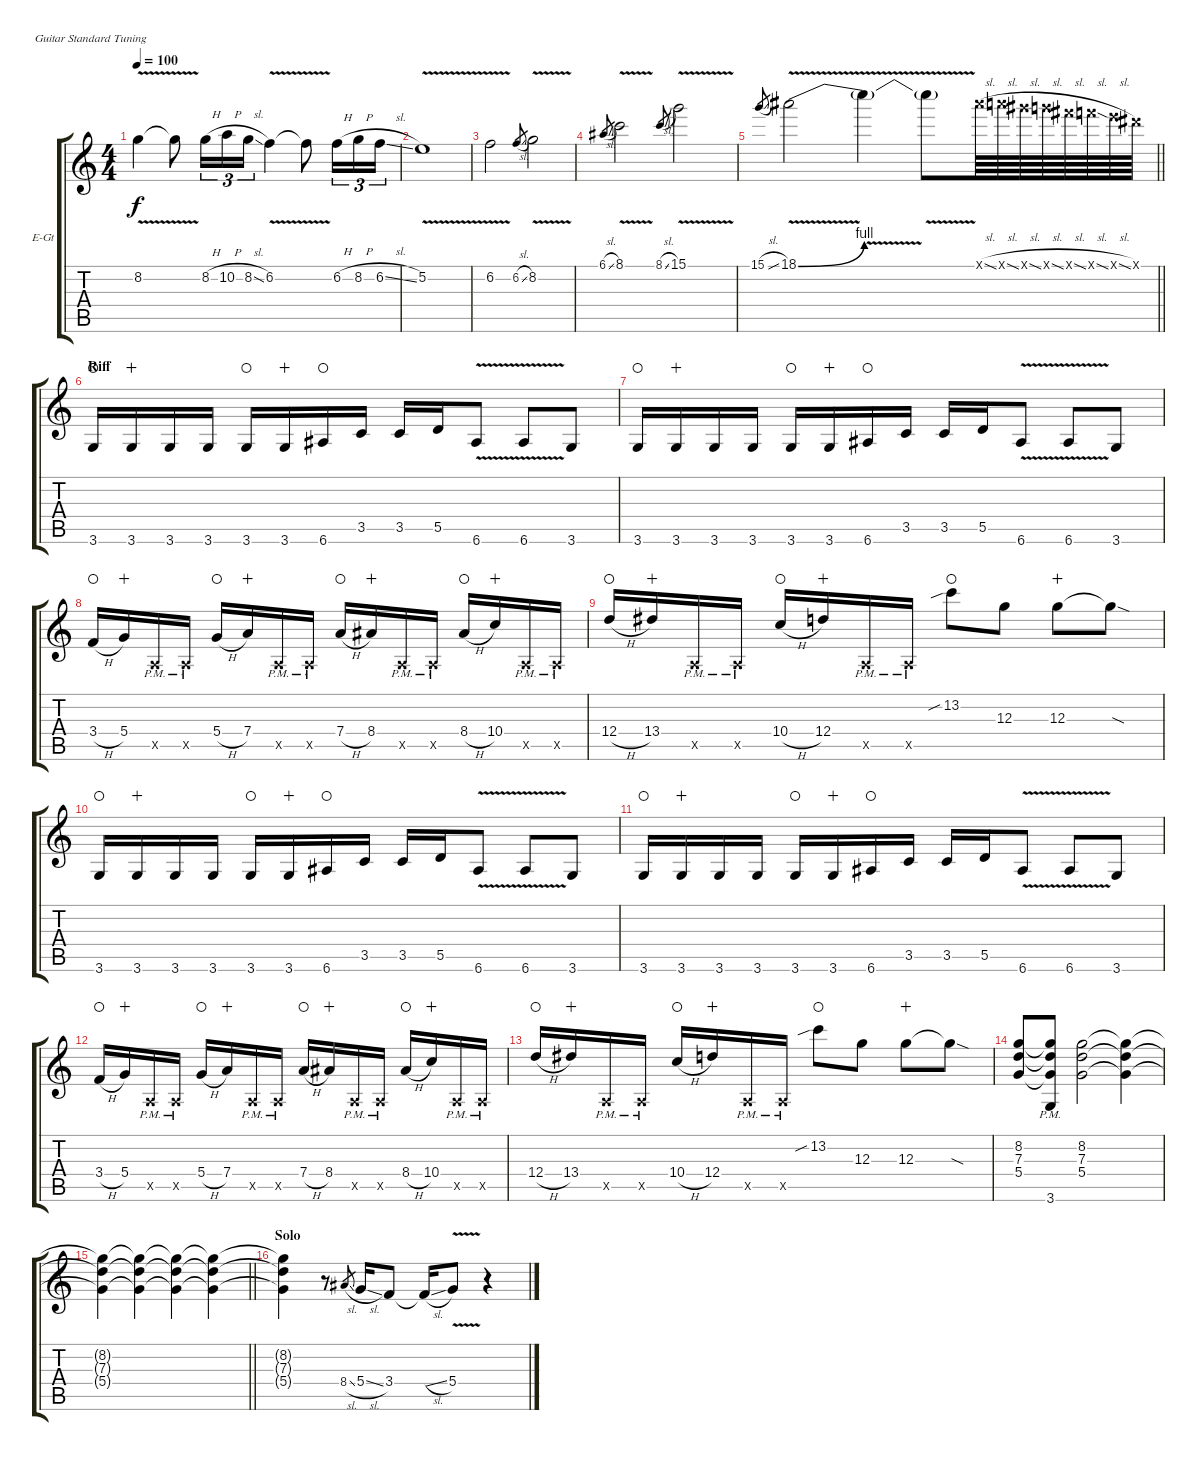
\bracketExtendMode groupsimilarinstruments
\firstSystemTrackNameOrientation horizontal
\otherSystemsTrackNameOrientation horizontal
\track ("Lead" "E-Gt") {instrument overdrivenguitar}
\staff {score tabs}
\tuning (E4 B3 G3 D3 A2 E2)
\ts (4 4)
\tempo 100
\clef g2
\ks c
8.2{v}.4{dy f} 8.2{v t}.8 8.2{h}.16{tu (3 2)} 10.2{h}.16{tu (3 2)} 8.2{sl}.16{tu (3 2)} 6.2{v}.4 6.2{v t}.8 6.2{h}.16{tu (3 2)} 8.2{h}.16{tu (3 2)} 6.2{sl}.16{tu (3 2)} |
5.2{v}.1 |
6.2{v}.2 6.2{sl}.8{gr} 8.2{v}.2 |
6.1{sl}.8{gr} 8.1{v}.2 8.1{sl}.8{gr} 15.1{v}.2 |
\barLineRight lightlight
15.1{sl}.8{gr} 18.1{be (bend 0 0 1.2 4) v}.2 18.1{v t}.4 18.1{v t}.8 18.1{sl x}.64 17.1{sl x}.64 16.1{sl x}.64 15.1{sl x}.64 14.1{sl x}.64 13.1{sl x}.64 12.1{sl x}.64 11.1{x}.64 |
\section ("" "Riff")
3.6.16{waho} 3.6.16{wahc} 3.6.16 3.6.16 3.6.16{waho} 3.6.16{wahc} 6.6.16{waho} 3.5.16 3.5.16 5.5.16 6.6{v}.8 6.6{v}.8 3.6.8 |
3.6.16{waho} 3.6.16{wahc} 3.6.16 3.6.16 3.6.16{waho} 3.6.16{wahc} 6.6.16{waho} 3.5.16 3.5.16 5.5.16 6.6{v}.8 6.6{v}.8 3.6.8 |
3.4{h}.16{waho} 5.4.16{wahc} 0.5{pm x}.16 0.5{pm x}.16 5.4{h}.16{waho} 7.4.16{wahc} 0.5{pm x}.16 0.5{pm x}.16 7.4{h}.16{waho} 8.4.16{wahc} 0.5{pm x}.16 0.5{pm x}.16 8.4{h}.16{waho} 10.4.16{wahc} 0.5{pm x}.16 0.5{pm x}.16 |
12.4{h}.16{waho} 13.4.16{wahc} 0.5{pm x}.16 0.5{pm x}.16 10.4{h}.16{waho} 12.4.16{wahc} 0.5{pm x}.16 0.5{pm x}.16 13.2{sib}.8{waho} 12.3.8 12.3.8{wahc} 12.3{sod t}.8 |
3.6.16{waho} 3.6.16{wahc} 3.6.16 3.6.16 3.6.16{waho} 3.6.16{wahc} 6.6.16{waho} 3.5.16 3.5.16 5.5.16 6.6{v}.8 6.6{v}.8 3.6.8 |
3.6.16{waho} 3.6.16{wahc} 3.6.16 3.6.16 3.6.16{waho} 3.6.16{wahc} 6.6.16{waho} 3.5.16 3.5.16 5.5.16 6.6{v}.8 6.6{v}.8 3.6.8 |
3.4{h}.16{waho} 5.4.16{wahc} 0.5{pm x}.16 0.5{pm x}.16 5.4{h}.16{waho} 7.4.16{wahc} 0.5{pm x}.16 0.5{pm x}.16 7.4{h}.16{waho} 8.4.16{wahc} 0.5{pm x}.16 0.5{pm x}.16 8.4{h}.16{waho} 10.4.16{wahc} 0.5{pm x}.16 0.5{pm x}.16 |
12.4{h}.16{waho} 13.4.16{wahc} 0.5{pm x}.16 0.5{pm x}.16 10.4{h}.16{waho} 12.4.16{wahc} 0.5{pm x}.16 0.5{pm x}.16 13.2{sib}.8{waho} 12.3.8 12.3.8{wahc} 12.3{sod t}.8 |
(5.4 7.3 8.2).8 (3.6{pm} 5.4{t} 7.3{t} 8.2{t}).8 (5.4 7.3 8.2).2 (8.2{t} 7.3{t} 5.4{t}).4 |
\barLineRight lightlight
(8.2{t} 7.3{t} 5.4{t}).4 (8.2{t} 7.3{t} 5.4{t}).4 (8.2{t} 7.3{t} 5.4{t}).4 (8.2{t} 7.3{t} 5.4{t}).4 |
\section ("" "Solo")
(8.2{t} 7.3{t} 5.4{t}).4 r.8 8.4{sl}.8{gr} 5.4{sl}.16 3.4.8 3.4{sl t}.16 5.4{v}.8 r.4
